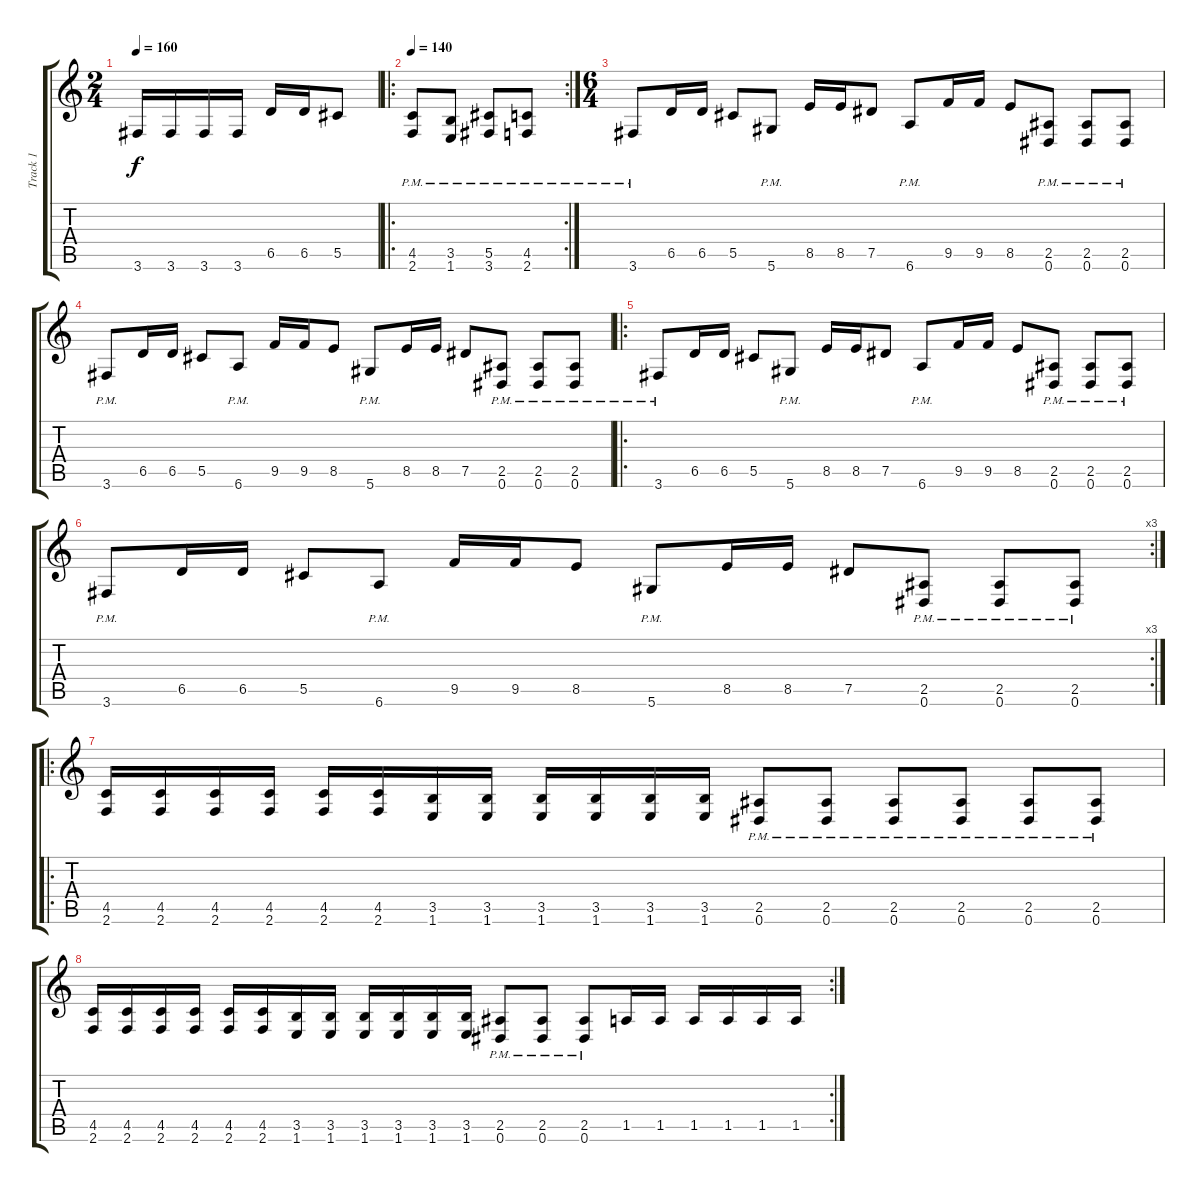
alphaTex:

\track ("Track 1" "Track 1") {instrument distortionguitar}
\staff {score tabs}
\tuning (Eb4 Bb3 Gb3 Db3 Ab2 Eb2) {hide}
\ts (2 4)
\tempo 160
\clef g2
\ks c
3.6.16{dy f} 3.6.16 3.6.16 3.6.16 6.5.16 6.5.16 5.5.8 |
\ro
\rc 2
\tempo 140
(4.5{pm} 2.6{pm}).8 (3.5{pm} 1.6{pm}).8 (5.5{pm} 3.6{pm}).8 (4.5{pm} 2.6{pm}).8 |
\ts (6 4)
3.6{pm}.8 6.5.16 6.5.16 5.5.8 5.6{pm}.8 8.5.16 8.5.16 7.5.8 6.6{pm}.8 9.5.16 9.5.16 8.5.8 (2.5{pm} 0.6{pm}).8 (2.5{pm} 0.6{pm}).8 (2.5{pm} 0.6{pm}).8 |
3.6{pm}.8 6.5.16 6.5.16 5.5.8 6.6{pm}.8 9.5.16 9.5.16 8.5.8 5.6{pm}.8 8.5.16 8.5.16 7.5.8 (2.5{pm} 0.6{pm}).8 (2.5{pm} 0.6{pm}).8 (2.5{pm} 0.6{pm}).8 |
\ro
3.6{pm}.8 6.5.16 6.5.16 5.5.8 5.6{pm}.8 8.5.16 8.5.16 7.5.8 6.6{pm}.8 9.5.16 9.5.16 8.5.8 (2.5{pm} 0.6{pm}).8 (2.5{pm} 0.6{pm}).8 (2.5{pm} 0.6{pm}).8 |
\rc 3
3.6{pm}.8 6.5.16 6.5.16 5.5.8 6.6{pm}.8 9.5.16 9.5.16 8.5.8 5.6{pm}.8 8.5.16 8.5.16 7.5.8 (2.5{pm} 0.6{pm}).8 (2.5{pm} 0.6{pm}).8 (2.5{pm} 0.6{pm}).8 |
\ro
(4.5 2.6).16 (4.5 2.6).16 (4.5 2.6).16 (4.5 2.6).16 (4.5 2.6).16 (4.5 2.6).16 (3.5 1.6).16 (3.5 1.6).16 (3.5 1.6).16 (3.5 1.6).16 (3.5 1.6).16 (3.5 1.6).16 (2.5{pm} 0.6{pm}).8 (2.5{pm} 0.6{pm}).8 (2.5{pm} 0.6{pm}).8 (2.5{pm} 0.6{pm}).8 (2.5{pm} 0.6{pm}).8 (2.5{pm} 0.6{pm}).8 |
\rc 2
(4.5 2.6).16 (4.5 2.6).16 (4.5 2.6).16 (4.5 2.6).16 (4.5 2.6).16 (4.5 2.6).16 (3.5 1.6).16 (3.5 1.6).16 (3.5 1.6).16 (3.5 1.6).16 (3.5 1.6).16 (3.5 1.6).16 (2.5{pm} 0.6{pm}).8 (2.5{pm} 0.6{pm}).8 (2.5{pm} 0.6{pm}).8 1.5.16 1.5.16 1.5.16 1.5.16 1.5.16 1.5.16
